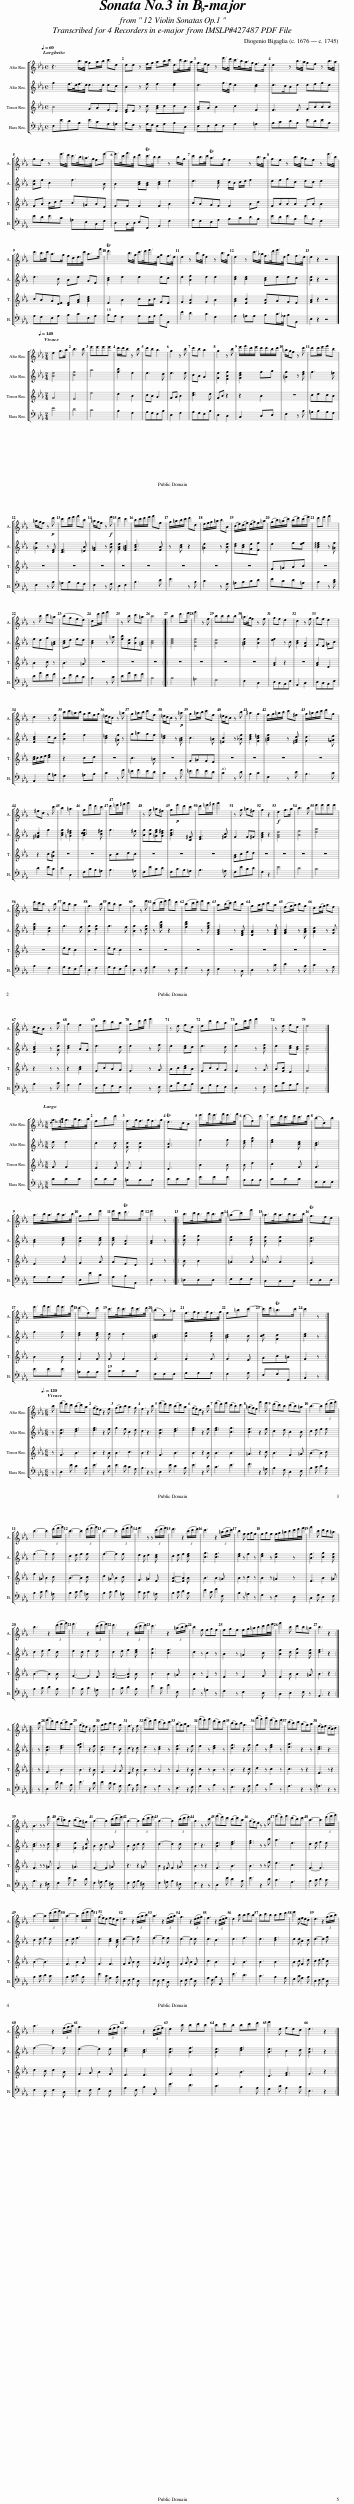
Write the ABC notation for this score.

X:1
%%score [ 1 2 3 4 ]
L:1/8
Q:1/4=60
M:4/4
I:linebreak $
K:Eb
V:1 treble
V:2 treble
V:3 treble
V:4 bass+8
V:1
 z3 b/>a/ ga/b/ c'e | de z f/g/ ab/c'/ d/>c'/b/>a/ | g/>f/e z e'/>d'/ c'/>b/a/>g/ f>e | d2 z b/>a/ gf z b/>a/ |$ gf z e'/>d'/ c'/>b/=a/>g/ fe'- | %5
 e'/>c'/f'/>b/ d'Tc'/>b/ b2 z b/g/ | c'b/>c'/ Ta>g f2 z b/>a/ | gf z b/>a/ gf z e'/>b/ |$ c'b/>c'/ a>g f/d/e/>c'/ a>f' | Td'3 b/>g/ c'/>d'/e'/>e/ gf/>e/ | %10
 e2 z b/>g/ e2 z b/>g/ | e2 z c'/>_a/ f/>d'/e'/>e/ gf/>e/ | e2 z2 z4 |]$[M:2/4][Q:1/4=140] e2 g>a | b3 b | %15
 e'e'e'e' | d'/c'/b z b | c'b a2 | g2 z b | c'b a2 | %20
 g2 z b | e'/f'/d'/e'/ c'/d'/b/c'/ | =a/g/f z d' | c'd'/e'/ f'b |$ =a/g/f z!p! d' | %25
 c'd'/e'/ f'b | =a/g/f z!f! e' | d'2 c'2 | b/c'/d'/e'/ f'f | g/=a/b/c'/ d'd | %30
 e/f/g/=a/ bB | (c/e/)(d/f/) (e/g/)f/=a/ | (g/b/)(=a/c'/) (b/d'/)(c'/e'/) | d'e' f'2 |$ z b c'=a | %35
 (bgfe) | dd'/e'/ f'2 | z b c'=a | b4 :: b2 d'>e' | %40
 f'2 z f | bbbb | =a/>g/f z f | gf e2 | d2 z f | %45
 gf e2 |$ d2 z f | b/c'/=a/b/ g/a/f/g/ | =e/d/c z =a | g=a/b/ c'f | %50
 =e/d/c z!p! =a | g=a/b/ c'f | =e/d/c z b | ^a2 g2 | f/g/=a/b/ c'^f | %55
 g/=a/b/c'/ d'g |$ ^fd z c' | b2 =a2 | ge'd'c' | d'=e'/^f'/ g'2 | %60
 z g =a^f | g!p!e'd'c' | d'=e'/^f'/ g'2 | z g =a^f | g2 z2 | %65
!f! e2 g>a | b3 b | e'e'e'e' |$ d'/c'/b z b | c'b a2 | %70
 g3 b | c'b a2 | g2 z e' | (c'd'/e'/) f'd' | (bc'/d'/) e'c' | %75
 a(b/c'/) d'b | ga/b/ c'a | (fg/a/) bg | e(f/g/) af |$ d/c/B z a | %80
 g2 f2 | ec'ba | gc'/d'/ e'2 | z e fd | ec'ba | %85
 gc'/d'/ e'2 | z e fd | e4 :| z/8 |$[M:3/8][Q:3/8=34] g/>a/g/>a/g/>a/ | %90
 fbd' | f/>g/f/>g/f/>g/ | Te>dc | e'/>f'/e'/>f'/e'/>f'/ | (d'f)d' | %95
 c'/>d'/c'/>d'/c'/>d'/ | (bd)b |$ a/>b/a/>b/a/>b/ | gbe' | e'/c'<Td'e'/ | %100
 e'2 z :: b/>c'/b/>c'/b/>c'/ | (=ac')f' | _a/>b/a/>b/a/>b/ | Tg>fe |$ %105
 e'/>f'/e'/>f'/e'/>f'/ | (d'f)d' | c'/>d'/c'/>d'/c'/>d'/ | (=bd)_a | f/>g/f/>g/f/>g/ | %110
 f=bc'- | c'/d'<T=bc'/ | c'2 z :| z/8 |$[M:6/8][Q:3/8=120] b | %115
 (e'd')c' (bc')a | (gf)e z2 f | (ga)b a2 g | f3 z2 b | (e'd')c' (bc')a | %120
 (gf)e z2 b | (e'd')e' (c'b)c' | (=ag)f f'2 e' | (d'c')b (c'b)=a | b3- b2 (3(d'/e'/f'/) |$ %125
 b3- b2 (3(d'/e'/f'/) | b3- b2 (3(d'/e'/f'/) | b3- b2 (3(d'/e'/f'/) | e'3 z z (3(c'/d'/e'/) | d'3 z2 (3(b/c'/d'/) | %130
 c'3 z2 (3(=a/b/c'/) | b2 f fgf | fgf f/g/=a/b/c'/d'/4e'/4 | f'2 b c'b=a |$ b3 z2 (3(d'/e'/f'/) | %135
 e'3 z2 (3(c'/d'/e'/) | d'3 z2 (3(b/c'/d'/) | c'3 z2 (3(=a/b/c'/) | b2 f fgf | fgf f/g/=a/b/c'/d'/4e'/4 | %140
 f'2 b c'b=a | b3 z2 ::$ b | (e'd')c' (bc')a | (gf)e z2 f | %145
 gab a2 g | f3 z2 f | (e'd')e' (c'b)c' | (ag)a f3 | (!tenuto!f'e')f' (d'c')d' | %150
 (ba)b g3 | (g'!tenuto!f')!tenuto!g' (e'd')e' | (c'b)c' (ag)a | (fe)f (dc)d |$ B3 z z d' | %155
 (b=a)g (ag)^f | g3- g2 (3(b/c'/d'/) | g3- g2 (3(b/c'/d'/) | g3- g2 (3(b/c'/d'/) | g3 z z b | %160
 (e'd')c' (bc')a | (gf)e z z b | (e'd')e' (c'b)c' | a3- a2 (3(d'/e'/f'/) |$ a3- a2 (3(d'/e'/f'/) | %165
 a3- a2 (3(d'/e'/f'/) | (gf)e fed | e3 z2 (3(g/a/b/) | a3 z2 (3(f/g/a/) | g3 z2 (3(e/f/g/) | %170
 f3 z2 (3(d/e/f/) | e2 b bc'b | bc'b bc'd' | e'2 e fed | e3 z2 (3(g/a/b/) |$ %175
 a3 z2 (3(f/g/a/) | g3 z2 (3(e/f/g/) | f3 z2 (3(d/e/f/) | e2 b bc'b | bc'b bc'd' | %180
 e'2 e fed | e3 z2 :| %182
V:2
 g2 f/>e/f/>d/ e>d ec | B2 z f f2 [df]2 | e3 g/>f/ e2 [ce]2 | d>cBd efgd |$ [Be]f c2 f3 B | %5
 B2 [Bd][Ac] [Bd]2 e2 | e3 [ce] d/c/ d/e/ f2 | efgd ed e2 |$ e3 c Be AF | [Bd]2 e2 e2 ed | %10
 e2 [Bf]2 e2 e2 | [ce]2 [ce]2 [Bd]eed | [Be]2 z2 z4 |]$[M:2/4] [Be]4 | [cf]4 | %15
 a4 | [fb]2 e2 | e3 d | e3 e | cB A2 | %20
 [Ge]2 [FBf]2 | [Gce]2 fg | [=Af]2 z [df] | f3 =e |$ [=Af]2 z [DF] | %25
 [CF]3 [=EB] | [F=A]2 z [Be] | [GBe]2 [F=Ac]2 | [FBd]3 [FB] | z [Bd] z2 | %30
 [=Ae]2 z [Be] | [ce][Bd][Ge][Ff] | e2 f[ef] | !arpeggio![Bdf]2 z [=Af] |$ feg[=Ac] | %35
 [Bd]e fe | [Bd]2 z =a | [fb][Be][Bg][=Ac] | [Bd]4 :: [Bdf]4 | %40
 [Fcf]4 | [Be]4 | [=Acf]2 [Bf]2 | [ef]2 z c | [Bd]2 [FB]2 | %45
 GF =Ac |$ [FBd]2 dc | [Bg]2 f2 | [c=e]2 [=Af] z | g=agf | %50
 [c=e]2 z [=Ac] | c3 =B | [=Ec]2 z [_Bf] | [Bdf]2 [Gc=e]2 | [=Acf]2 z [^FAd] | %55
 [Gd]3 [G=Ae] |$ [^F=Ad]2 g2 | [Bdg]2 [=Ad^f]2 | [Bddg]3 [c^f] | g3 ^f | %60
 [Bg][cg][=Aeg][Ad^f] | [Bdg]3 [C^F] | [DG]3 [^Fc] | G2 G^F | [GBd]2 z2 | %65
 [GBe]4 | [Bf]4 | [ea]4 |$ [dfb]2 [Be]2 | g3 f | %70
 [Bg]2 [dg]2 | g3 f | [Bg]2 z [dg] | z [fad'] z2 | [fbd']2 z [egc'] | %75
 [EAc]2 z [DFB] | [DGB]2 z [EAc] | [FAc]2 z [GBd] | [GBe]2 z [Fc] |$ [FBd]2 z [Ae] | %80
 [ce]2 BA | e3 d | e2 z f | e2 [ce]d | e3 d | %85
 e2 z [cf] | e2 [ce][Bd] | [Be]4 :| z/8 |$[M:3/8] e e2 | %90
 d2 d | [Gd] [Gd]2 | [Gc]3 | g2 g | [df] [fb]2 | %95
 [eg]2 [ce] | [Bd]3 |$ [Ac]2 [ce] | [Be]2 [ce] | [ce] [FB]2 | %100
 [GB]2 z :: [cg] [cg]2 | [cf]2 [cf] | [Bf] [Bf]2 | [Be]3 |$ %105
 g2 g | [df]2 [df] | e e2 | [=Bd]3 | [cf]2 [cf] | %110
 [=Bd]2 c | [cd] [Gd]2 | [ce]2 z :| z/8 |$[M:6/8] z | %115
 [Be]3 [df]3 | [eg]3 z2 f | g2 f c2 e | d3 z3 | [Be]3 [df]3 | %120
 [eg]3 z2 f | [eg]3 [cg]3 | [cf]3 z2 f | d2 e c2 c | d2 e f2 f |$ %125
 (f3 f2) f | d2 e f2 f | f3- f2 f | e2 d e2 [ce] | d2 e f2 [df] | %130
 [cg]3 [cf]3 | [df]2 z f2 z | [df]2 z [cf]2 z | [Bf]3 [cg]2 [cf] |$ d2 e f2 d | %135
 e2 d e2 e | d2 e f2 [df] | [cg]3 [cf]3 | d2 z c2 z | B2 z =A2 c | %140
 [Bf]2 d [cg]2 [cf] | [df]3 z2 ::$ z | [Be]3 [df]3 | .[ega]3 z2 f | %145
 [Be]3 e2 c | d3 z2 d | e2 z [ce]2 z | [cf]3 z2 f | f2 z [df]2 z | %150
 [dg]3 z2 g | g2 z [eg]2 z | [ea]3 z2 z | [ce]3 z3 |$ [Bd]3 z z d | %155
 [Bd]3 [Ge]2 [^Fd] | B2 c d2 =A | B2 c d2 d | d3- d2 d | d3 z3 | %160
 [Be]3 [df]3 | [eg]3 z z b | a3 e3 | d2 e f2 e |$ d2 e f2 e | %165
 d2 e f3 | e3 [ce]2 [Bd] | e3- e2 g | f3- f2 f | e3- e2 e | %170
 e3 d3 | e3 f3 | e3 [df]3 | e2 e c2 d | e3- e2 g |$ %175
 f3- f2 f | e3- e2 e | [ce]3 [Bd]3 | [Be]3 [Bf]3 | [Be]3 [df]3 | %180
 [Be]3 c2 d | [Be]3 z2 :| %182
V:3
 B4 GAFE | [DF]E z c [Ac]cdB | [GB]A B2 c2 F2 | F3 F GBBB |$ GB c/d/e c=ABE | %5
 GF F2 F2 B2 | cBAF F2 Bd | GBBB GB B2 |$ cBA[EF] [DF][GB] [Ace]2 | F2 B2 cB/c/ GF | %10
 G2 [FB]2 G2 B2 | [Ac]2 [Fc]2 [FB]AGF | [GB]2 z2 z4 |]$[M:2/4] G4 | F4 | %15
 e4 | d2 B2 | cB A2 | GA B2 | [ce]3 d | %20
 GB z2 | z2 B2 | z4 | cdcB |$ z4 | %25
 z4 | z4 | z4 | z4 | z4 | %30
 z4 | z4 | G=ABc | z4 |$ B2 c z | %35
 B3 =A | z4 | z4 | z4 :: z4 | %40
 z4 | z4 | z4 | [GB]2 z2 | z4 | %45
 [GB]2 E2 |$ [Bd]/c/d/e/ [df]2 | z2 cd | z4 | c3 =B | %50
 z4 | G=AGF | z4 | z4 | z4 | %55
 z4 |$ z2 c[=Ae] | z4 | z4 | Bcdc | %60
 z4 | z4 | z4 | [GB]ced | z4 | %65
 z4 | z4 | z4 |$ z4 | ed c2 | %70
 z4 | ed c2 | z4 | z4 | z4 | %75
 z4 | z4 | z4 | z4 |$ z2 z z | %80
 z2 [Bd]2 | GcBA | G2 z A | Bc[ce]B | GcBA | %85
 G2 z A | B[Gc] F2 | G4 :| z/8 |$[M:3/8] G G2 | %90
 F2 F | F F2 | E3 | B2 B | B d2 | %95
 c2 G | G3 |$ E2 A | G2 A | AED | %100
 E2 z :: B B2 | =A2 A | _A A2 | G3 |$ %105
 B2 B | G2 G | G G2 | G3 | F2 F | %110
 F2 E | Ac=B | G2 z :| z/8 |$[M:6/8] z | %115
 G3 B3 | B3 z2 B | B3 c3 | B3 z3 | G3 B3 | %120
 B3 z2 B | B3 B3 | =A3 z2 c | B3 G2 =A | B3- B2 c |$ %125
 f2 =A B2 c | B3- B2 c | d2 =A B2 c | G3 =A2 F | [FB]3- [FB]2 B | %130
 B3 B2 =A | B2 z c2 z | B2 z =A2 z | F3 B2 =A |$ B3- B2 B | %135
 G3- G2 F | [FB]3- [FB]2 B | B3 B2 =A | B2 z F2 z | F2 z F2 G | %140
 F2 B B2 =A | B3 z2 ::$ z | G3 B3 | B3 z2 B | %145
 G3 A2 A | F3 z2 B | B2 z A2 z | A3 z2 B | c2 z B2 z | %150
 B3 z2 c | d2 z c2 z | c3 z z2 | F3 z z2 |$ F3 z z =A | %155
 G3 =A3 | G3- G2 =A | z3 z2 =A | B2 ^F G2 =A | B3 z z2 | %160
 G3 B3 | B3 z z f | e3 c3 | F3- F3 |$ B3- B3 | %165
 F3 B2 A | G3 F3 | G2 A B2 B | A2 G A2 B | G2 A B2 G | %170
 c3 B3 | G3 B3 | B3 B3 | B2 c F2 d | c2 d e2 c |$ %175
 d2 c d2 B | G2 A B2 G | F3 F3 | G3 F3 | G3 B3 | %180
 E3 [FA]3 | G3 z2 :| %182
V:4
 E,EDB, ECA,=A, | B,G, z A,/G,/ F,A,B,D, | E,F,G,E, A,2 =A,2 | B,CDB, EDEB, |$ EDEC =A,F,D,G, | %5
 E,D,/>E,/ F,F,, B,,2 G,2 | A,G,F,A, B,CDB, | EDEB, EB, G,2 |$ A,G,F,A, B,CF,A, | B,A, G,2 A,G,/A,/ B,B,, | %10
 E2 D2 C2 G,2 | A,2 =A,A, B,C/>_A,/ B,B,, | E,2 z2 z4 |]$[M:2/4] E4 | D4 | %15
 C4 | B,2 G,2 | A,G,F,B, | E,2 G,2 | A,G,F,B, | %20
 E,2 D,2 | C,2 D,E, | F,2 z B, | =A,B,A,G, |$ F,2 z B, | %25
 =A,B,A,G, | F,2 z G, | E,2 F,2 | B,3 D | E2 z B, | %30
 C2 z G, | =A,B,CD | ECD=A, | B,2 z [B,D] |$ DGEF | %35
 B,EDC | B,2 z C | DGEF | B,4 :: B,4 | %40
 =A,4 | G,4 | F,2 D,2 | E,D,C,F, | B,,2 D,2 | %45
 E,D,C,F, |$ B,,2 B,=A, | G,2 =A,B, | C2 z F | =EFED | %50
 C2 z F | =EFED | C2 z D | B,2 C2 | F,2 z D | %55
 B,3 C |$ D2 EC | D2 D,2 | G,CB,=A, | B,3 =A, | %60
 G,ECD | G,CB,=A, | B,3 =A, | G,ECD | G,2 z2 | %65
 E4 | D4 | C4 |$ B,2 G,2 | A,G,F,B, | %70
 E,2 G,2 | A,G,F,B, | E,2 z G, | A,2 z F, | G,2 z E, | %75
 F,2 z D, | E,2 z C | D2 z B, | C2 z A, |$ B,2 z C | %80
 A,2 B,2 | E,A,G,F, | E,2 z F, | G,CA,B, | E,A,G,F, | %85
 E,2 z F, | G,CA,B, | E,4 :| z/8 |$[M:3/8] CCC | %90
 CCC | =B,B,B, | CCC | EEE | B,B,B, | %95
 CCC | G,G,G, |$ A,A,A, | E,EC | A,B,B,, | %100
 E,2 z :: =E,E,E, | F,F,F, | D,D,D, | E,E,E, |$ %105
 EEE | =B,B,B, | CCC | G,G,G, | A,A,A, | %110
 G,2 A, | F,G,G,, | C,2 z :| z/8 |$[M:6/8] z | %115
 E,2 E D2 B, | E3 z2 D | E2 D C2 A, | B,3 z2 z | E,2 E D2 B, | %120
 E3 z2 D | C3 E3 | F3 z2 =A, | B,2 G, E,2 F, | B,2 C D2 B, |$ %125
 B,2 C D2 =A, | B,2 C D2 =A, | B,2 C D2 =A, | C2 B, C2 =A, | B,2 C D2 B, | %130
 E2 C F2 F, | B,2 z =A,2 z | G,2 z F,2 E, | D,2 G, E,2 F, |$ B,2 C D2 B, | %135
 C2 B, C2 =A, | B,2 C D2 B, | E2 C F2 F, | B,2 z =A,2 z | G,2 z F,2 E, | %140
 D,2 E,2 F, z | B,,3 z2 ::$ z | E,2 E D2 B, | E3 z2 D | %145
 E2 D C2 A, | B,3 z2 B, | G,2 z A,2 z | F,3 z2 G, | A,2 z B,2 z | %150
 G,3 z2 A, | B,2 z C2 z | A,3 z2 z | =A,3 z2 z |$ B,3 z2 ^F, | %155
 G,2 E C2 D | G,2 =A, B,2 ^F, | G,2 A, B,2 ^F, | G,2 =A, B,2 ^F, | G,3 z2 z | %160
 E,2 E D2 B, | E3 z2 D | C3 A,3 | B,2 C D2 C |$ B,2 C D2 C | %165
 B,2 C D2 B, | E2 C A,2 B, | E,2 F, G,2 E, | F,2 E, F,2 D, | E,2 F, G,2 E, | %170
 A,2 F, B,2 B,, | E3 D3 | C3 B,2 A, | G,2 C A,2 B, | E,2 F, G,2 E, |$ %175
 F,2 E, F,2 D, | E,2 F, G,2 E, | A,2 F, B,2 B,, | E3 D3 | C3 B,2 A, | %180
 G,2 C A,2 B, | E,3 z2 :| %182
